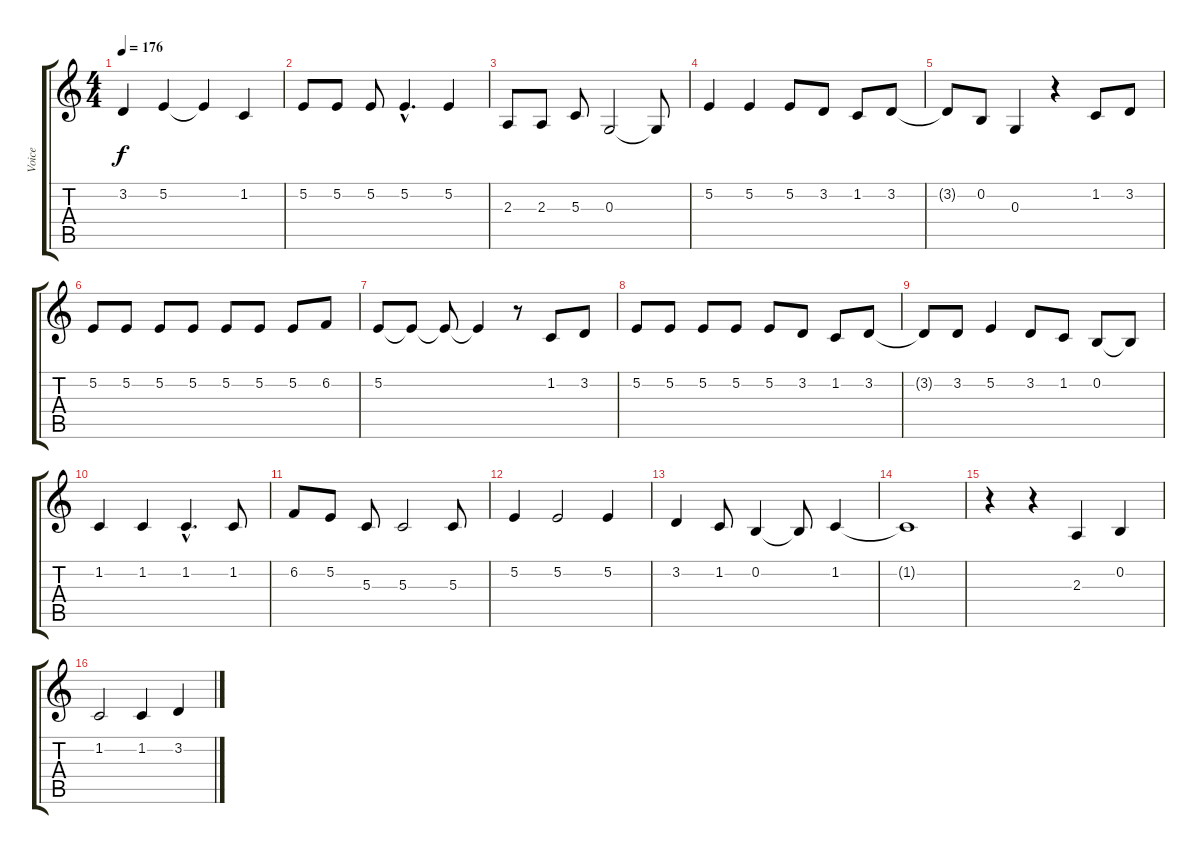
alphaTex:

\track ("Voice" "Voice") {instrument oboe}
\staff {score tabs}
\tuning (E4 B3 G3 D3 A2 E2) {hide}
\ts (4 4)
\tempo 176
\clef g2
\ks c
3.2.4{dy f} 5.2.4 5.2{t}.4 1.2.4 |
5.2.8 5.2.8 5.2.8 5.2{hac}.4{d} 5.2.4 |
2.3.8 2.3.8 5.3.8 0.3.2 0.3{t}.8 |
5.2.4 5.2.4 5.2.8 3.2.8 1.2.8 3.2.8 |
3.2{t}.8 0.2.8 0.3.4 r.4 1.2.8 3.2.8 |
5.2.8 5.2.8 5.2.8 5.2.8 5.2.8 5.2.8 5.2.8 6.2.8 |
5.2.8 5.2{t}.8 5.2{t}.8 5.2{t}.4 r.8 1.2.8 3.2.8 |
5.2.8 5.2.8 5.2.8 5.2.8 5.2.8 3.2.8 1.2.8 3.2.8 |
3.2{t}.8 3.2.8 5.2.4 3.2.8 1.2.8 0.2.8 0.2{t}.8 |
1.2.4 1.2.4 1.2{hac}.4{d} 1.2.8 |
6.2.8 5.2.8 5.3.8 5.3.2 5.3.8 |
5.2.4 5.2.2 5.2.4 |
3.2.4 1.2.8 0.2.4 0.2{t}.8 1.2.4 |
1.2{t}.1 |
r.4 r.4 2.3.4 0.2.4 |
1.2.2 1.2.4 3.2.4
